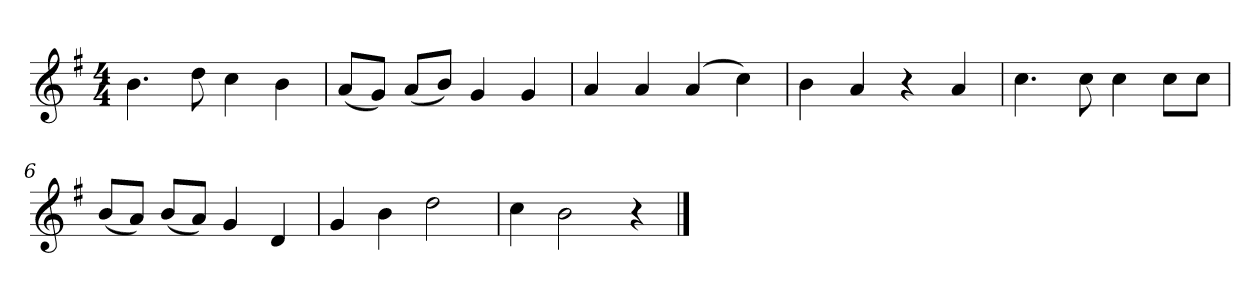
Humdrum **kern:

**kern
*part1
*staff1
*k[f#]
*M4/4
*MM120
=1
4.b
8dd
4cc
4b
=2
(8aL
8gJ)
(8aL
8bJ)
4g
4g
=3
4a
4a
(4a
4cc)
=4
4b
4a
4r
4a
=5
4.cc
8cc
4cc
8ccL
8ccJ
=6
(8bL
8aJ)
(8bL
8aJ)
4g
4d
=7
4g
4b
2dd
=8
4cc
2b
4r
==
*-
